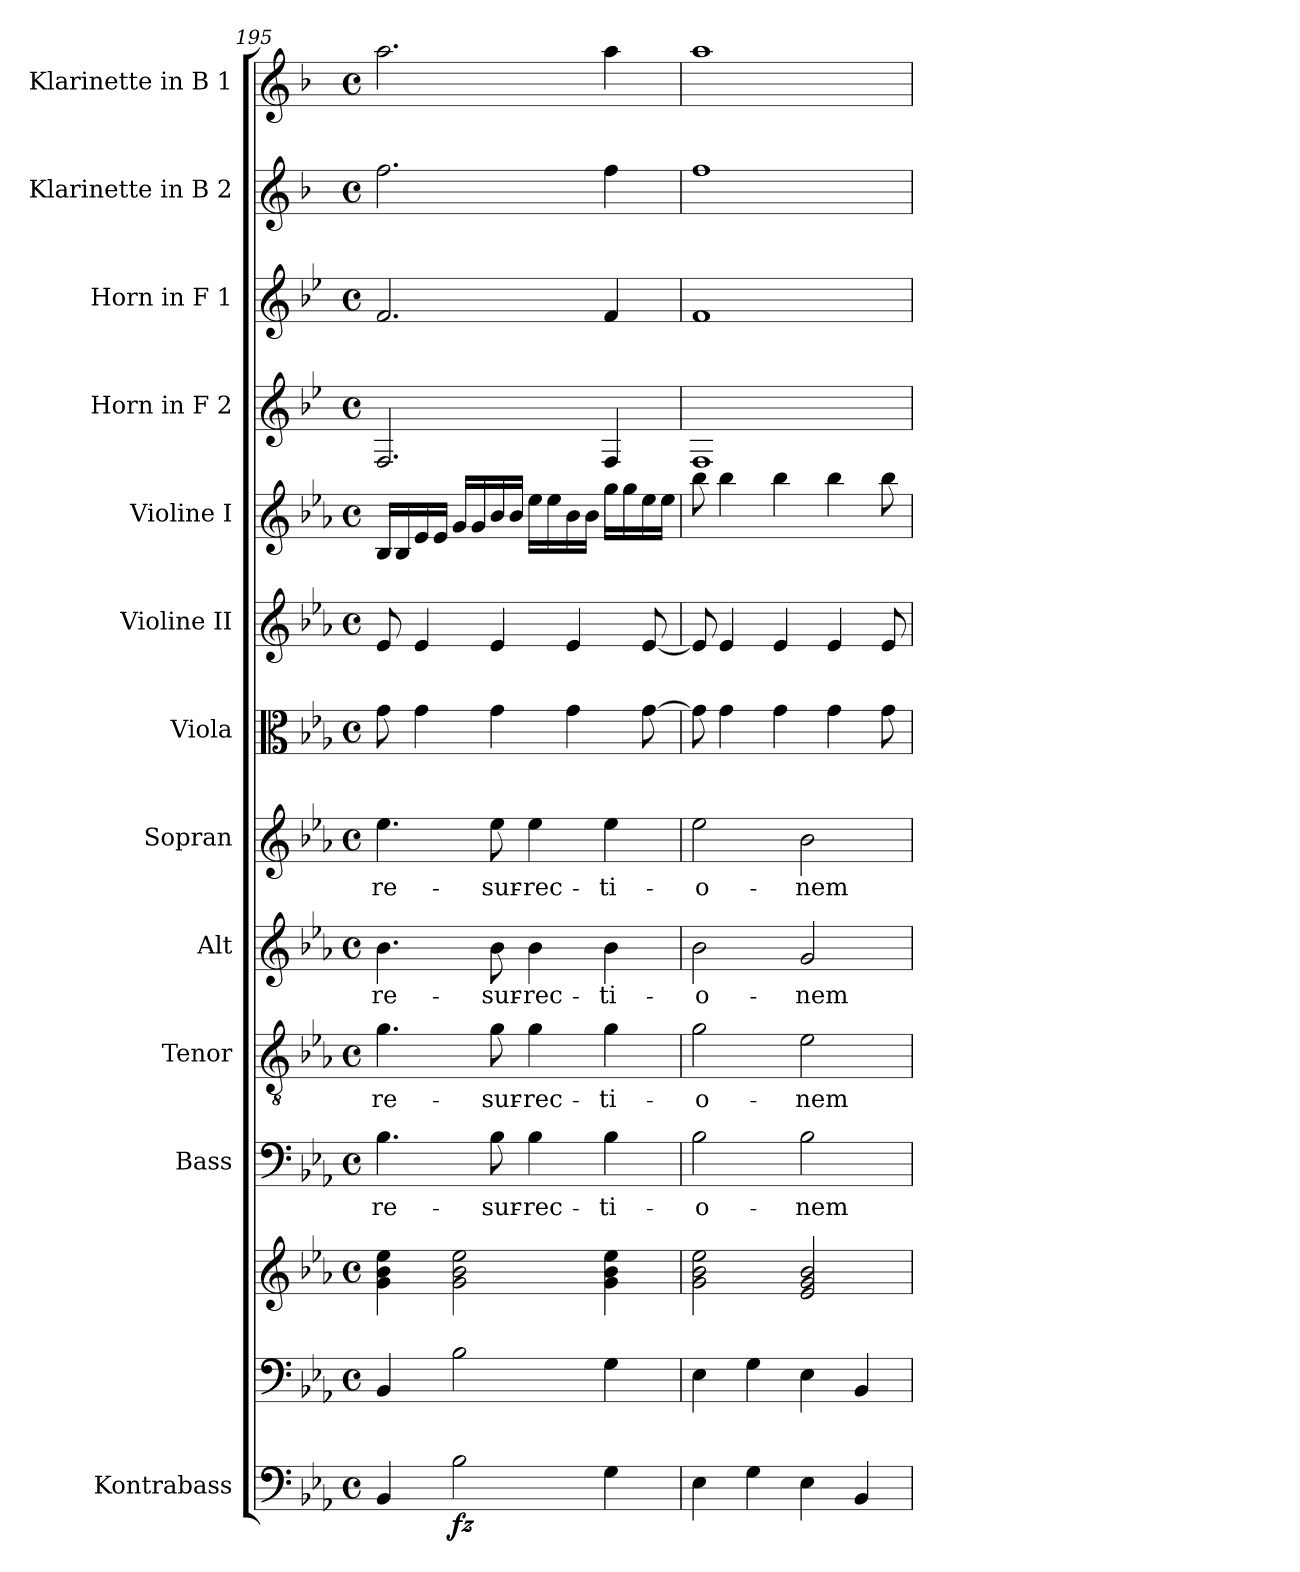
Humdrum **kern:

**kern	**dynam	**kern	**kern	**kern	**text	**kern	**text	**kern	**text	**kern	**text	**kern	**kern	**kern	**kern	**kern	**kern	**kern
*part13	*part13	*part12	*part12	*part11	*part11	*part10	*part10	*part9	*part9	*part8	*part8	*part7	*part6	*part5	*part4	*part3	*part2	*part1
*staff14	*staff14	*staff13	*staff12	*staff11	*staff11	*staff10	*staff10	*staff9	*staff9	*staff8	*staff8	*staff7	*staff6	*staff5	*staff4	*staff3	*staff2	*staff1
*I"Kontrabass	*	*	*	*I"Bass	*	*I"Tenor	*	*I"Alt	*	*I"Sopran	*	*I"Viola	*I"Violine II	*I"Violine I	*I"Horn in F 2	*I"Horn in F 1	*I"Klarinette in B 2	*I"Klarinette in B 1
*I'Kb.	*	*	*	*I'B	*	*I'T	*	*I'A	*	*I'S	*	*I'Vla.	*I'Vl. II	*I'Vl. I	*I'Hrn. 2	*I'Hrn. 1	*	*
*clefF4	*	*clefF4	*clefG2	*clefF4	*	*clefGv2	*	*clefG2	*	*clefG2	*	*clefC3	*clefG2	*clefG2	*clefG2	*clefG2	*clefG2	*clefG2
*ITrd7c12	*	*	*	*	*	*	*	*	*	*	*	*	*	*	*ITrd4c7	*ITrd4c7	*ITrd1c2	*ITrd1c2
*k[b-e-a-]	*	*k[b-e-a-]	*k[b-e-a-]	*k[b-e-a-]	*	*k[b-e-a-]	*	*k[b-e-a-]	*	*k[b-e-a-]	*	*k[b-e-a-]	*k[b-e-a-]	*k[b-e-a-]	*k[b-e-a-]	*k[b-e-a-]	*k[b-e-a-]	*k[b-e-a-]
*E-:	*	*E-:	*E-:	*E-:	*	*E-:	*	*E-:	*	*E-:	*	*E-:	*E-:	*E-:	*E-:	*E-:	*E-:	*E-:
*M4/4	*	*M4/4	*M4/4	*M4/4	*	*M4/4	*	*M4/4	*	*M4/4	*	*M4/4	*M4/4	*M4/4	*M4/4	*M4/4	*M4/4	*M4/4
*met(c)	*	*met(c)	*met(c)	*met(c)	*	*met(c)	*	*met(c)	*	*met(c)	*	*met(c)	*met(c)	*met(c)	*met(c)	*met(c)	*met(c)	*met(c)
=195	=195	=195	=195	=195	=195	=195	=195	=195	=195	=195	=195	=195	=195	=195	=195	=195	=195	=195
!	!	!	!	!	!LO:LY:b	!	!LO:LY:b	!	!LO:LY:b	!	!LO:LY:b	!	!	!	!	!	!	!
4BBB-/	.	4BB-/	4g\ 4b-\ 4ee-\	4.B-\	re-	4.g\	re-	4.b-\	re-	4.ee-\	re-	8g\	8e-/	16B-/LL	2.BB-/	2.B-/	2.ee-\	2.gg\
.	.	.	.	.	.	.	.	.	.	.	.	.	.	16B-/	.	.	.	.
.	.	.	.	.	.	.	.	.	.	.	.	4g\	4e-/	16e-/	.	.	.	.
.	.	.	.	.	.	.	.	.	.	.	.	.	.	16e-/JJ	.	.	.	.
!	!LO:DY:b	!	!	!	!	!	!	!	!	!	!	!	!	!	!	!	!	!
2BB-\	fz	2B-\	2g\ 2b-\ 2ee-\	.	.	.	.	.	.	.	.	.	.	16g/LL	.	.	.	.
.	.	.	.	.	.	.	.	.	.	.	.	.	.	16g/	.	.	.	.
!	!	!	!	!	!LO:LY:b	!	!LO:LY:b	!	!LO:LY:b	!	!LO:LY:b	!	!	!	!	!	!	!
.	.	.	.	8B-\	-sur-	8g\	-sur-	8b-\	-sur-	8ee-\	-sur-	4g\	4e-/	16b-/	.	.	.	.
.	.	.	.	.	.	.	.	.	.	.	.	.	.	16b-/JJ	.	.	.	.
!	!	!	!	!	!LO:LY:b	!	!LO:LY:b	!	!LO:LY:b	!	!LO:LY:b	!	!	!	!	!	!	!
.	.	.	.	4B-\	-rec-	4g\	-rec-	4b-\	-rec-	4ee-\	-rec-	.	.	16ee-\LL	.	.	.	.
.	.	.	.	.	.	.	.	.	.	.	.	.	.	16ee-\	.	.	.	.
.	.	.	.	.	.	.	.	.	.	.	.	4g\	4e-/	16b-\	.	.	.	.
.	.	.	.	.	.	.	.	.	.	.	.	.	.	16b-\JJ	.	.	.	.
!	!	!	!	!	!LO:LY:b	!	!LO:LY:b	!	!LO:LY:b	!	!LO:LY:b	!	!	!	!	!	!	!
4GG\	.	4G\	4g\ 4b-\ 4ee-\	4B-\	-ti-	4g\	-ti-	4b-\	-ti-	4ee-\	-ti-	.	.	16gg\LL	4BB-/	4B-/	4ee-\	4gg\
.	.	.	.	.	.	.	.	.	.	.	.	.	.	16gg\	.	.	.	.
.	.	.	.	.	.	.	.	.	.	.	.	[8g\	[8e-/	16ee-\	.	.	.	.
.	.	.	.	.	.	.	.	.	.	.	.	.	.	16ee-\JJ	.	.	.	.
=196	=196	=196	=196	=196	=196	=196	=196	=196	=196	=196	=196	=196	=196	=196	=196	=196	=196	=196
!	!	!	!	!	!LO:LY:b	!	!LO:LY:b	!	!LO:LY:b	!	!LO:LY:b	!	!	!	!	!	!	!
4EE-\	.	4E-\	2g\ 2b-\ 2ee-\	2B-\	-o-	2g\	-o-	2b-\	-o-	2ee-\	-o-	8g\]	8e-/]	8bb-\	1BB-	1B-	1ee-	1gg
.	.	.	.	.	.	.	.	.	.	.	.	4g\	4e-/	4bb-\	.	.	.	.
4GG\	.	4G\	.	.	.	.	.	.	.	.	.	.	.	.	.	.	.	.
.	.	.	.	.	.	.	.	.	.	.	.	4g\	4e-/	4bb-\	.	.	.	.
!	!	!	!	!	!LO:LY:b	!	!LO:LY:b	!	!LO:LY:b	!	!LO:LY:b	!	!	!	!	!	!	!
4EE-\	.	4E-\	2e-/ 2g/ 2b-/	2B-\	-nem	2e-\	-nem	2g/	-nem	2b-\	-nem	.	.	.	.	.	.	.
.	.	.	.	.	.	.	.	.	.	.	.	4g\	4e-/	4bb-\	.	.	.	.
4BBB-/	.	4BB-/	.	.	.	.	.	.	.	.	.	.	.	.	.	.	.	.
.	.	.	.	.	.	.	.	.	.	.	.	8g\	8e-/	8bb-\	.	.	.	.
=	=	=	=	=	=	=	=	=	=	=	=	=	=	=	=	=	=	=
*-	*-	*-	*-	*-	*-	*-	*-	*-	*-	*-	*-	*-	*-	*-	*-	*-	*-	*-
